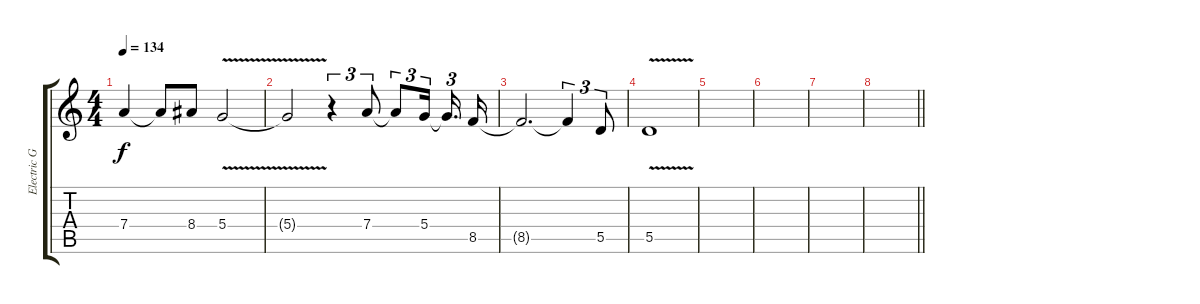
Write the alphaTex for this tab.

\track ("Electric Guitar 2" "Electric G") {instrument electricguitarmuted}
\staff {score tabs}
\tuning (E4 B3 G3 D3 A2 E2) {hide}
\ts (4 4)
\tempo 134
\clef g2
\ks c
7.4.4{dy f} 7.4{t}.8 8.4.8 5.4{v}.2 |
5.4{t}.2 r.4{tu (3 2)} 7.4.8{tu (3 2)} 7.4{t}.8{tu (3 2)} 5.4.16{tu (3 2) beam splitsecondary} 5.4{t}.16{d tu (3 2)} 8.5.16 |
8.5{t}.2{d} 8.5{t}.4{tu (3 2)} 5.5.8{tu (3 2)} |
5.5{v}.1 |
|
|
|
\barLineRight lightlight
